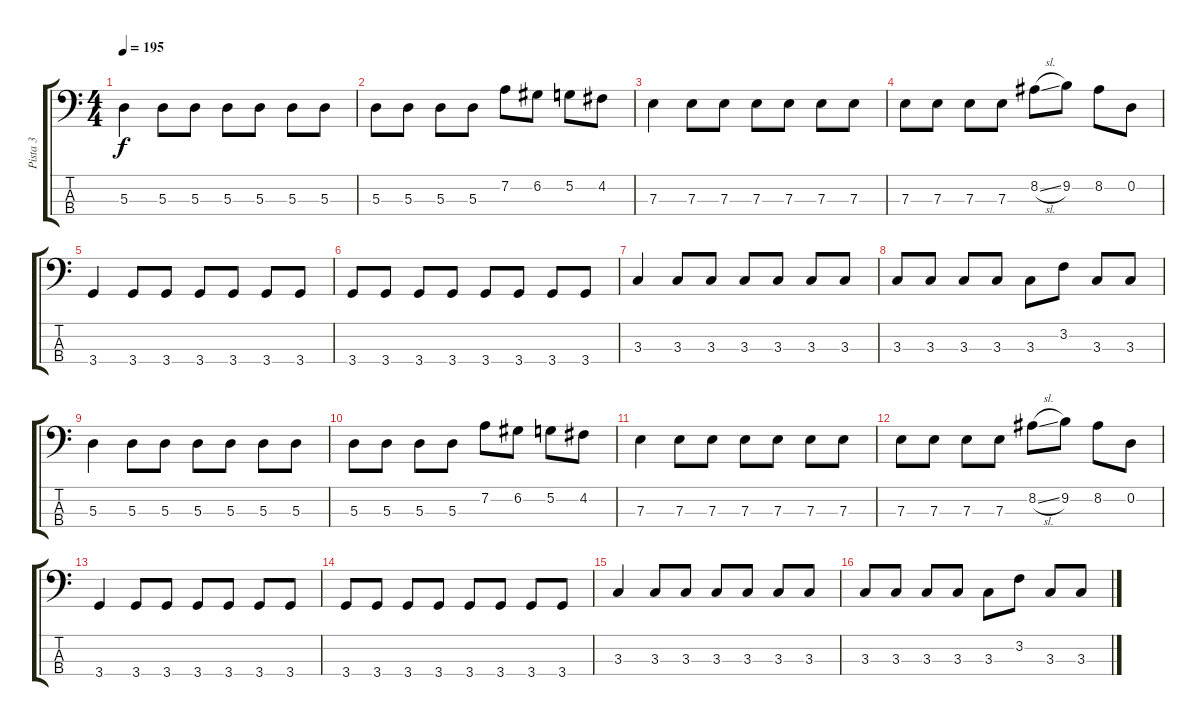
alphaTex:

\track ("Pista 3" "Pista 3") {instrument electricbasspick}
\staff {score tabs}
\tuning (G2 D2 A1 E1) {hide}
\ts (4 4)
\tempo 195
\clef f4
\ks c
5.3.4{dy f} 5.3.8 5.3.8 5.3.8 5.3.8 5.3.8 5.3.8 |
5.3.8 5.3.8 5.3.8 5.3.8 7.2.8 6.2.8 5.2.8 4.2.8 |
7.3.4 7.3.8 7.3.8 7.3.8 7.3.8 7.3.8 7.3.8 |
7.3.8 7.3.8 7.3.8 7.3.8 8.2{sl}.8 9.2.8 8.2.8 0.2.8 |
3.4.4 3.4.8 3.4.8 3.4.8 3.4.8 3.4.8 3.4.8 |
3.4.8 3.4.8 3.4.8 3.4.8 3.4.8 3.4.8 3.4.8 3.4.8 |
3.3.4 3.3.8 3.3.8 3.3.8 3.3.8 3.3.8 3.3.8 |
3.3.8 3.3.8 3.3.8 3.3.8 3.3.8 3.2.8 3.3.8 3.3.8 |
5.3.4 5.3.8 5.3.8 5.3.8 5.3.8 5.3.8 5.3.8 |
5.3.8 5.3.8 5.3.8 5.3.8 7.2.8 6.2.8 5.2.8 4.2.8 |
7.3.4 7.3.8 7.3.8 7.3.8 7.3.8 7.3.8 7.3.8 |
7.3.8 7.3.8 7.3.8 7.3.8 8.2{sl}.8 9.2.8 8.2.8 0.2.8 |
3.4.4 3.4.8 3.4.8 3.4.8 3.4.8 3.4.8 3.4.8 |
3.4.8 3.4.8 3.4.8 3.4.8 3.4.8 3.4.8 3.4.8 3.4.8 |
3.3.4 3.3.8 3.3.8 3.3.8 3.3.8 3.3.8 3.3.8 |
3.3.8 3.3.8 3.3.8 3.3.8 3.3.8 3.2.8 3.3.8 3.3.8
